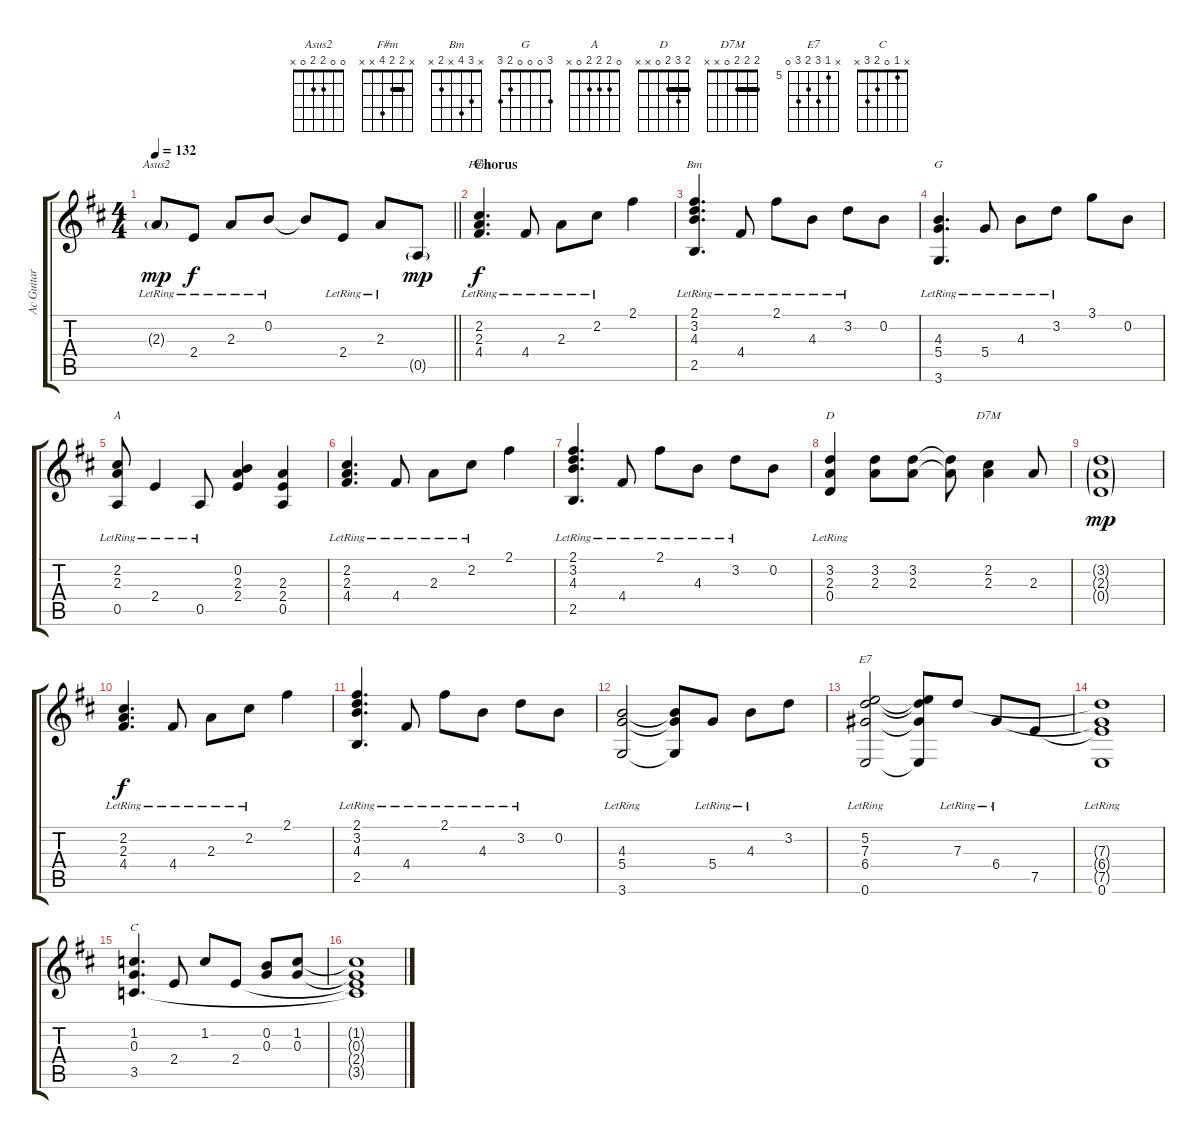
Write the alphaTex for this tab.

\track ("Ac Guitar" "Ac Guitar") {instrument acousticguitarsteel}
\staff {score tabs}
\tuning (E4 B3 G3 D3 A2 E2) {hide}
\chord ("Asus2" 0 0 2 2 0 x)
\chord ("F#m" x 2 2 4 x x) {barre 2}
\chord ("Bm" x 3 4 x 2 x)
\chord ("G" 3 0 0 0 2 3)
\chord ("A" 0 2 2 2 0 x)
\chord ("D" 2 3 2 0 x x) {barre 2}
\chord ("D7M" 2 2 2 0 x x) {barre 2}
\chord ("E7" x 5 7 6 7 0) {firstfret 5}
\chord ("C" x 1 0 2 3 x)
\ts (4 4)
\tempo 132
\clef g2
\barLineRight lightlight
\ks d
2.3{g lr}.8{ch "Asus2" dy mp} 2.4{lr}.8{dy f} 2.3{lr}.8 0.2{lr}.8 0.2{t}.8 2.4{lr}.8 2.3{lr}.8 0.5{g}.8{dy mp} |
\section ("" "Chorus")
(2.2{lr} 2.3{lr} 4.4{lr}).4{d ch "F#m" dy f} 4.4{lr}.8 2.3{lr}.8 2.2{lr}.8 2.1.4 |
(2.1{lr} 3.2{lr} 4.3{lr} 2.5{lr}).4{d ch "Bm"} 4.4{lr}.8 2.1{lr}.8 4.3{lr}.8 3.2{lr}.8 0.2.8 |
(4.3{lr} 5.4{lr} 3.6{lr}).4{d ch "G"} 5.4{lr}.8 4.3{lr}.8 3.2{lr}.8 3.1.8 0.2.8 |
(2.2{lr} 2.3{lr} 0.5{lr}).8{ch "A"} 2.4{lr}.4 0.5{lr}.8 (0.2 2.3 2.4).4 (2.3 2.4 0.5).4 |
(2.2{lr} 2.3{lr} 4.4{lr}).4{d} 4.4{lr}.8 2.3{lr}.8 2.2{lr}.8 2.1.4 |
(2.1{lr} 3.2{lr} 4.3{lr} 2.5{lr}).4{d} 4.4{lr}.8 2.1{lr}.8 4.3{lr}.8 3.2{lr}.8 0.2.8 |
(3.2 2.3 0.4{lr}).4{ch "D"} (3.2 2.3).8 (3.2 2.3).8 (3.2{t} 2.3{t}).8 (2.2 2.3).4{ch "D7M"} 2.3.8 |
(3.2{g} 2.3{g} 0.4{g}).1{dy mp} |
(2.2{lr} 2.3{lr} 4.4{lr}).4{d dy f} 4.4{lr}.8 2.3{lr}.8 2.2{lr}.8 2.1.4 |
(2.1{lr} 3.2{lr} 4.3{lr} 2.5{lr}).4{d} 4.4{lr}.8 2.1{lr}.8 4.3{lr}.8 3.2{lr}.8 0.2.8 |
(4.3{lr} 5.4{lr} 3.6{lr}).2 (4.3{t} 5.4{t} 3.6{t}).8 5.4{lr}.8 4.3{lr}.8 3.2.8 |
(5.2{lr} 7.3{lr} 6.4{lr} 0.6{lr}).2{ch "E7"} (5.2{t} 7.3{t} 6.4{t} 0.6{t}).8 7.3{lr}.8 6.4{lr}.8 7.5.8 |
(7.3{t} 6.4{t} 7.5{t} 0.6{lr}).1 |
(1.2 0.3 3.5).4{d ch "C"} 2.4.8 1.2.8 2.4.8 (0.2 0.3).8 (1.2 0.3).8 |
(1.2{t} 0.3{t} 2.4{t} 3.5{t}).1
